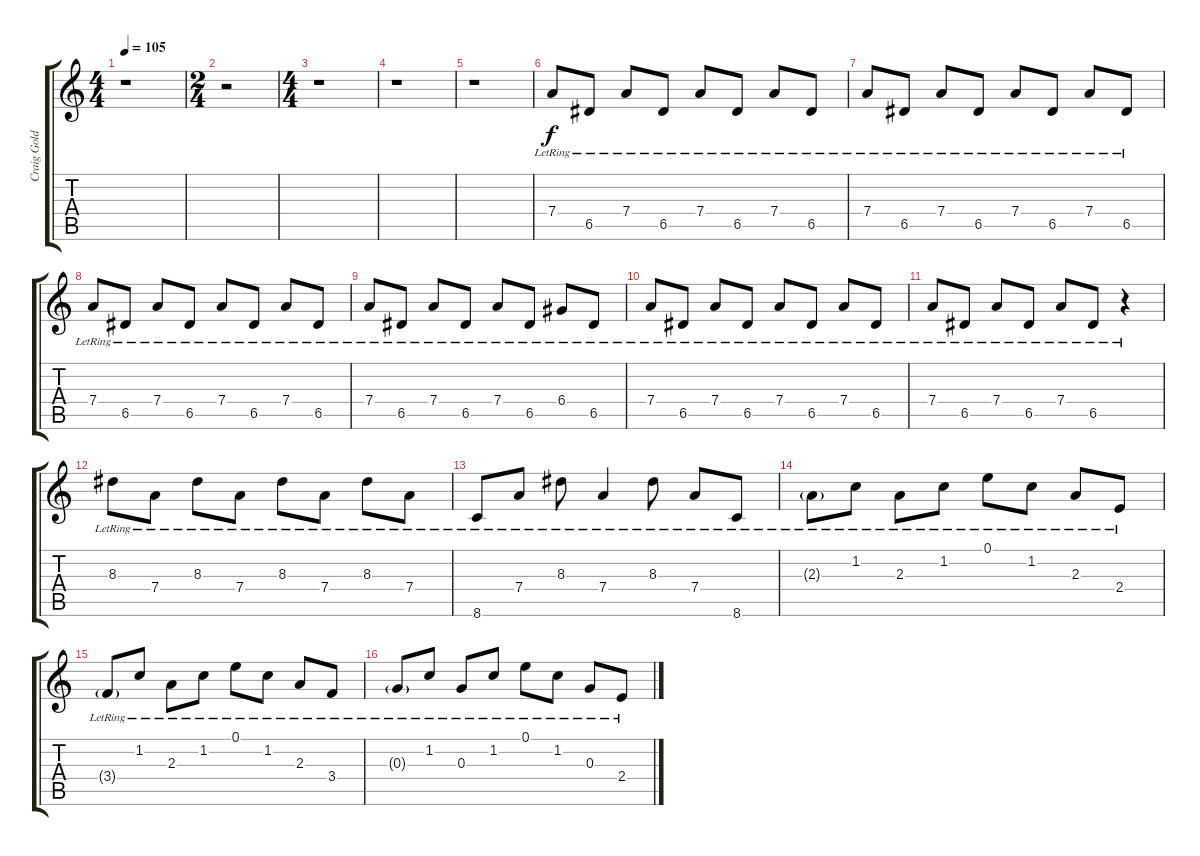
\track ("Craig Goldy IV" "Craig Gold") {instrument electricguitarclean}
\staff {score tabs}
\tuning (E4 B3 G3 D3 A2 E2) {hide}
\ts (4 4)
\tempo 105
\clef g2
\ks c
r.1{dy f} |
\ts (2 4)
r.2 |
\ts (4 4)
r.1 |
r.1 |
r.1 |
7.4{lr}.8 6.5{lr}.8 7.4{lr}.8 6.5{lr}.8 7.4{lr}.8 6.5{lr}.8 7.4{lr}.8 6.5{lr}.8 |
7.4{lr}.8 6.5{lr}.8 7.4{lr}.8 6.5{lr}.8 7.4{lr}.8 6.5{lr}.8 7.4{lr}.8 6.5{lr}.8 |
7.4{lr}.8 6.5{lr}.8 7.4{lr}.8 6.5{lr}.8 7.4{lr}.8 6.5{lr}.8 7.4{lr}.8 6.5{lr}.8 |
7.4{lr}.8 6.5{lr}.8 7.4{lr}.8 6.5{lr}.8 7.4{lr}.8 6.5{lr}.8 6.4{lr}.8 6.5{lr}.8 |
7.4{lr}.8 6.5{lr}.8 7.4{lr}.8 6.5{lr}.8 7.4{lr}.8 6.5{lr}.8 7.4{lr}.8 6.5{lr}.8 |
7.4{lr}.8 6.5{lr}.8 7.4{lr}.8 6.5{lr}.8 7.4{lr}.8 6.5{lr}.8 r.4 |
8.3{lr}.8 7.4{lr}.8 8.3{lr}.8 7.4{lr}.8 8.3{lr}.8 7.4{lr}.8 8.3{lr}.8 7.4{lr}.8 |
8.6{lr}.8 7.4{lr}.8 8.3{lr}.8 7.4{lr}.4 8.3{lr}.8 7.4{lr}.8 8.6{lr}.8 |
2.3{g lr}.8 1.2{lr}.8 2.3{lr}.8 1.2{lr}.8 0.1{lr}.8 1.2{lr}.8 2.3{lr}.8 2.4{lr}.8 |
3.4{g lr}.8 1.2{lr}.8 2.3{lr}.8 1.2{lr}.8 0.1{lr}.8 1.2{lr}.8 2.3{lr}.8 3.4{lr}.8 |
0.3{g lr}.8 1.2{lr}.8 0.3{lr}.8 1.2{lr}.8 0.1{lr}.8 1.2{lr}.8 0.3{lr}.8 2.4{lr}.8
